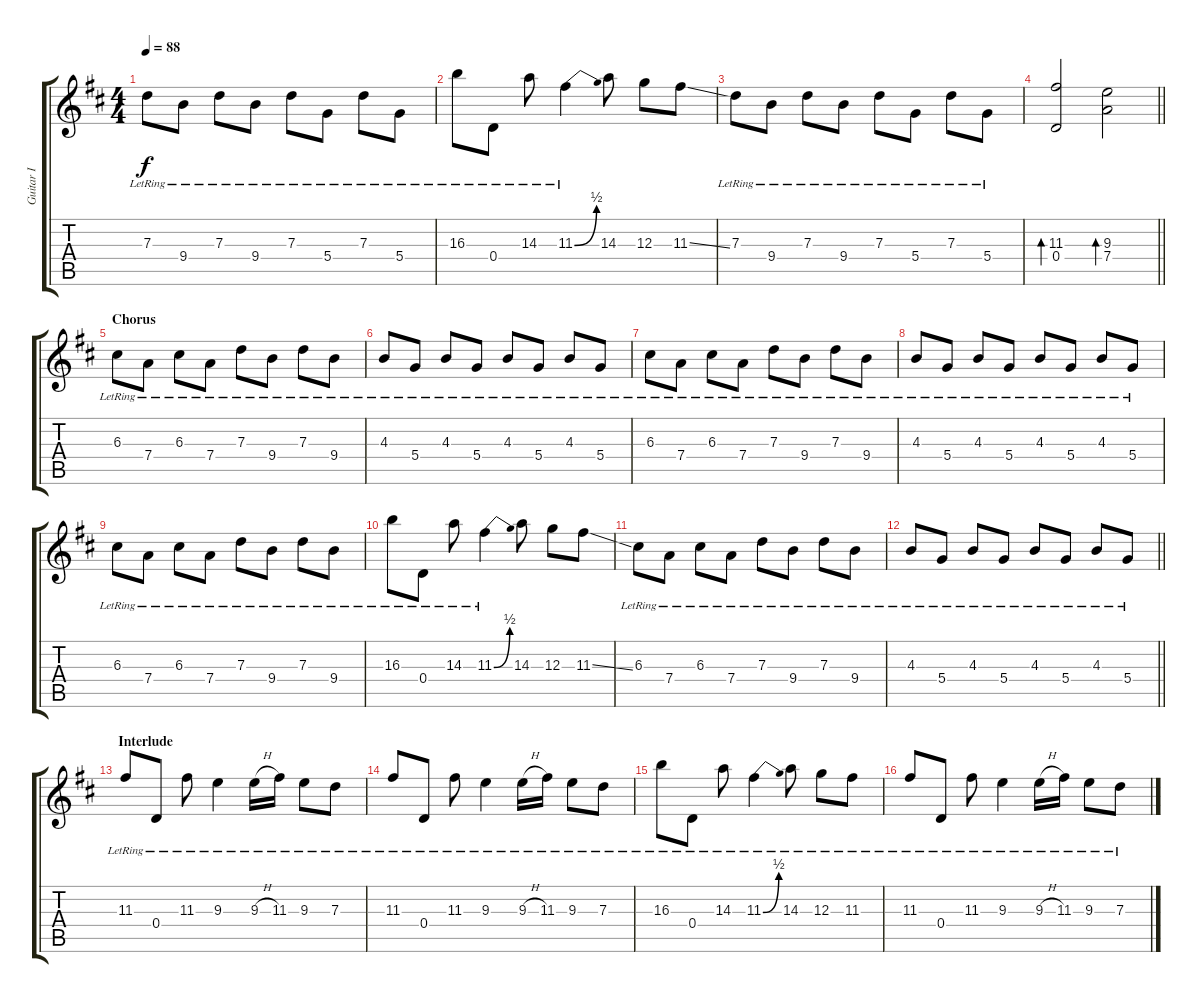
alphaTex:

\track ("Guitar I" "Guitar I") {instrument electricguitarclean}
\staff {score tabs}
\tuning (E4 B3 G3 D3 A2 E2) {hide}
\ts (4 4)
\tempo 88
\clef g2
\ks bminor
7.3{lr}.8{dy f} 9.4{lr}.8 7.3{lr}.8 9.4{lr}.8 7.3{lr}.8 5.4{lr}.8 7.3{lr}.8 5.4{lr}.8 |
16.3{lr}.8 0.4{lr}.8 14.3{lr}.8 11.3{be (bend 0 0 60 2) lr}.4 14.3.8 12.3.8 11.3{ss}.8 |
7.3{lr}.8 9.4{lr}.8 7.3{lr}.8 9.4{lr}.8 7.3{lr}.8 5.4{lr}.8 7.3{lr}.8 5.4{lr}.8 |
\barLineRight lightlight
(11.3 0.4).2{bd 60} (9.3 7.4).2{bd 60} |
\section ("" "Chorus")
6.3{lr}.8{instrument distortionguitar} 7.4{lr}.8 6.3{lr}.8 7.4{lr}.8 7.3{lr}.8 9.4{lr}.8 7.3{lr}.8 9.4{lr}.8 |
4.3{lr}.8 5.4{lr}.8 4.3{lr}.8 5.4{lr}.8 4.3{lr}.8 5.4{lr}.8 4.3{lr}.8 5.4{lr}.8 |
6.3{lr}.8 7.4{lr}.8 6.3{lr}.8 7.4{lr}.8 7.3{lr}.8 9.4{lr}.8 7.3{lr}.8 9.4{lr}.8 |
4.3{lr}.8 5.4{lr}.8 4.3{lr}.8 5.4{lr}.8 4.3{lr}.8 5.4{lr}.8 4.3{lr}.8 5.4{lr}.8 |
6.3{lr}.8 7.4{lr}.8 6.3{lr}.8 7.4{lr}.8 7.3{lr}.8 9.4{lr}.8 7.3{lr}.8 9.4{lr}.8 |
16.3{lr}.8 0.4{lr}.8 14.3{lr}.8 11.3{be (bend 0 0 60 2) lr}.4 14.3.8 12.3.8 11.3{ss}.8 |
6.3{lr}.8 7.4{lr}.8 6.3{lr}.8 7.4{lr}.8 7.3{lr}.8 9.4{lr}.8 7.3{lr}.8 9.4{lr}.8 |
\barLineRight lightlight
4.3{lr}.8 5.4{lr}.8 4.3{lr}.8 5.4{lr}.8 4.3{lr}.8 5.4{lr}.8 4.3{lr}.8 5.4{lr}.8 |
\section ("" "Interlude")
11.3{lr}.8 0.4{lr}.8 11.3{lr}.8 9.3{lr}.4 9.3{h lr}.16 11.3{lr}.16 9.3{lr}.8 7.3{lr}.8 |
11.3{lr}.8 0.4{lr}.8 11.3{lr}.8 9.3{lr}.4 9.3{h lr}.16 11.3{lr}.16 9.3{lr}.8 7.3{lr}.8 |
16.3{lr}.8 0.4{lr}.8 14.3{lr}.8 11.3{be (bend 0 0 60 2) lr}.4 14.3{lr}.8 12.3{lr}.8 11.3{lr}.8 |
11.3{lr}.8 0.4{lr}.8 11.3{lr}.8 9.3{lr}.4 9.3{h lr}.16 11.3{lr}.16 9.3{lr}.8 7.3{lr}.8
